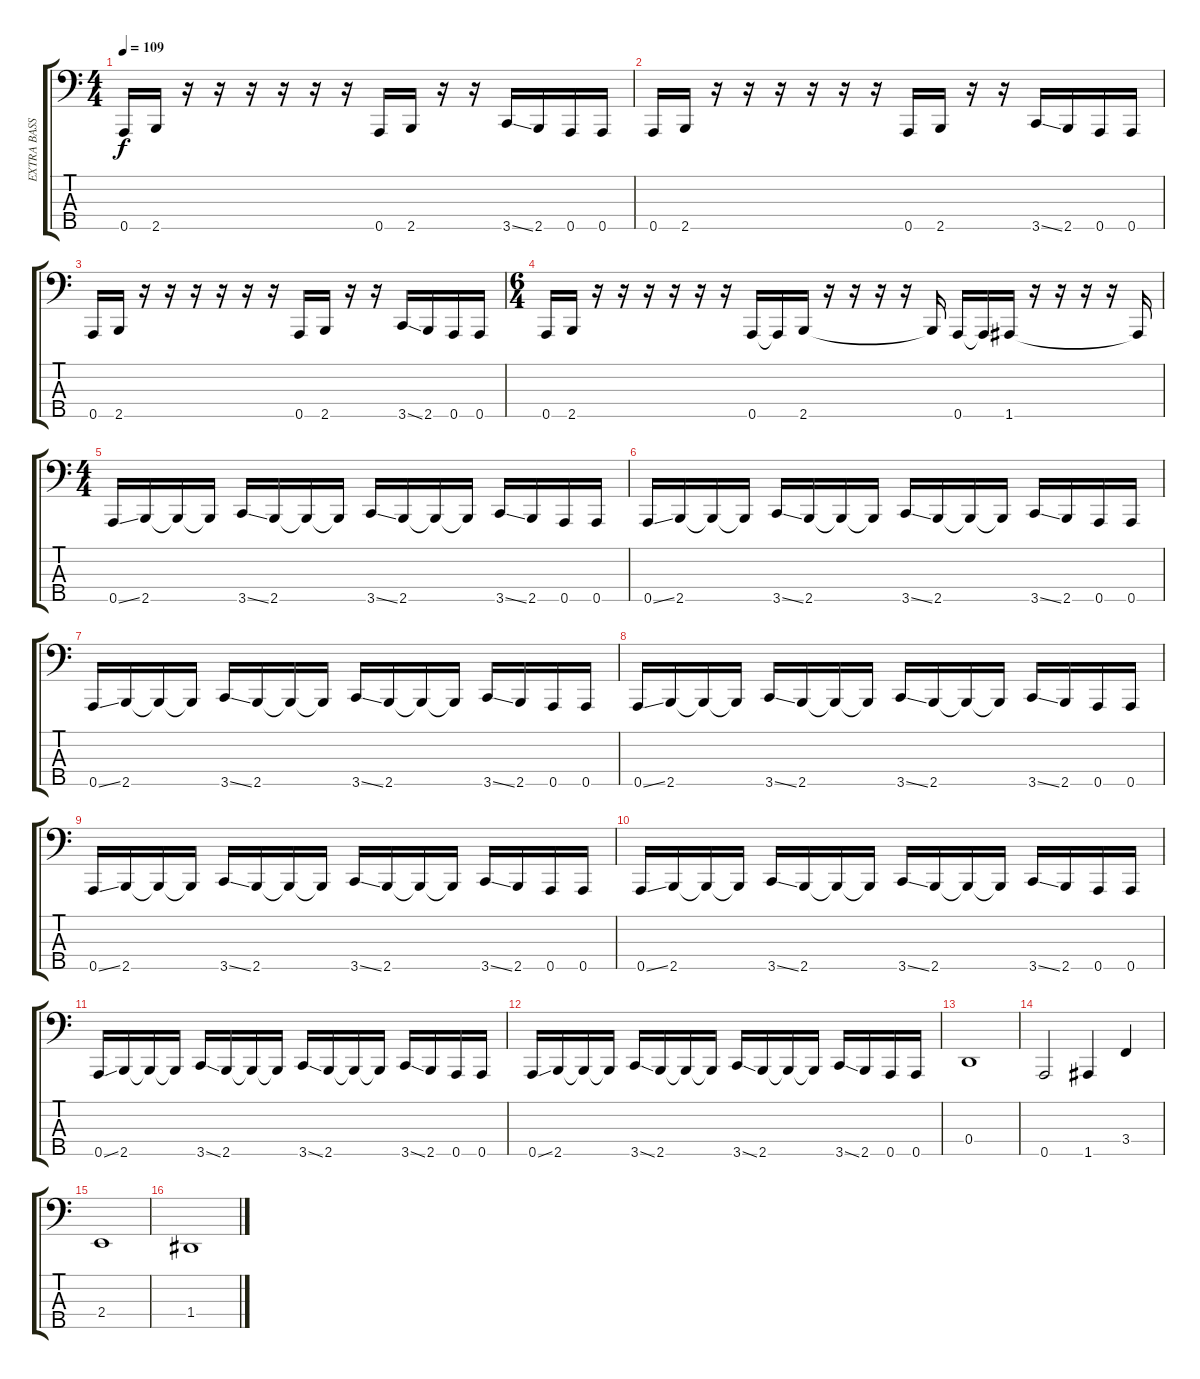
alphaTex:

\track ("EXTRA BASS" "EXTRA BASS") {instrument electricbasspick}
\staff {score tabs}
\tuning (F2 C2 G1 D1 A0) {hide}
\ts (4 4)
\tempo 109
\clef f4
\ks c
0.5.16{dy f} 2.5.16 r.16 r.16 r.16 r.16 r.16 r.16 0.5.16 2.5.16 r.16 r.16 3.5{ss}.16 2.5.16 0.5.16 0.5.16 |
0.5.16 2.5.16 r.16 r.16 r.16 r.16 r.16 r.16 0.5.16 2.5.16 r.16 r.16 3.5{ss}.16 2.5.16 0.5.16 0.5.16 |
0.5.16 2.5.16 r.16 r.16 r.16 r.16 r.16 r.16 0.5.16 2.5.16 r.16 r.16 3.5{ss}.16 2.5.16 0.5.16 0.5.16 |
\ts (6 4)
0.5.16 2.5.16 r.16 r.16 r.16 r.16 r.16 r.16 0.5.16 0.5{t}.16 2.5.16 r.16 r.16 r.16 r.16 2.5{t}.16 0.5.16 0.5{t}.16 1.5.16 r.16 r.16 r.16 r.16 1.5{t}.16 |
\ts (4 4)
0.5{ss}.16 2.5.16 2.5{t}.16 2.5{t}.16 3.5{ss}.16 2.5.16 2.5{t}.16 2.5{t}.16 3.5{ss}.16 2.5.16 2.5{t}.16 2.5{t}.16 3.5{ss}.16 2.5.16 0.5.16 0.5.16 |
0.5{ss}.16 2.5.16 2.5{t}.16 2.5{t}.16 3.5{ss}.16 2.5.16 2.5{t}.16 2.5{t}.16 3.5{ss}.16 2.5.16 2.5{t}.16 2.5{t}.16 3.5{ss}.16 2.5.16 0.5.16 0.5.16 |
0.5{ss}.16 2.5.16 2.5{t}.16 2.5{t}.16 3.5{ss}.16 2.5.16 2.5{t}.16 2.5{t}.16 3.5{ss}.16 2.5.16 2.5{t}.16 2.5{t}.16 3.5{ss}.16 2.5.16 0.5.16 0.5.16 |
0.5{ss}.16 2.5.16 2.5{t}.16 2.5{t}.16 3.5{ss}.16 2.5.16 2.5{t}.16 2.5{t}.16 3.5{ss}.16 2.5.16 2.5{t}.16 2.5{t}.16 3.5{ss}.16 2.5.16 0.5.16 0.5.16 |
0.5{ss}.16 2.5.16 2.5{t}.16 2.5{t}.16 3.5{ss}.16 2.5.16 2.5{t}.16 2.5{t}.16 3.5{ss}.16 2.5.16 2.5{t}.16 2.5{t}.16 3.5{ss}.16 2.5.16 0.5.16 0.5.16 |
0.5{ss}.16 2.5.16 2.5{t}.16 2.5{t}.16 3.5{ss}.16 2.5.16 2.5{t}.16 2.5{t}.16 3.5{ss}.16 2.5.16 2.5{t}.16 2.5{t}.16 3.5{ss}.16 2.5.16 0.5.16 0.5.16 |
0.5{ss}.16 2.5.16 2.5{t}.16 2.5{t}.16 3.5{ss}.16 2.5.16 2.5{t}.16 2.5{t}.16 3.5{ss}.16 2.5.16 2.5{t}.16 2.5{t}.16 3.5{ss}.16 2.5.16 0.5.16 0.5.16 |
0.5{ss}.16 2.5.16 2.5{t}.16 2.5{t}.16 3.5{ss}.16 2.5.16 2.5{t}.16 2.5{t}.16 3.5{ss}.16 2.5.16 2.5{t}.16 2.5{t}.16 3.5{ss}.16 2.5.16 0.5.16 0.5.16 |
0.4.1 |
0.5.2 1.5.4 3.4.4 |
2.4.1 |
1.4.1
